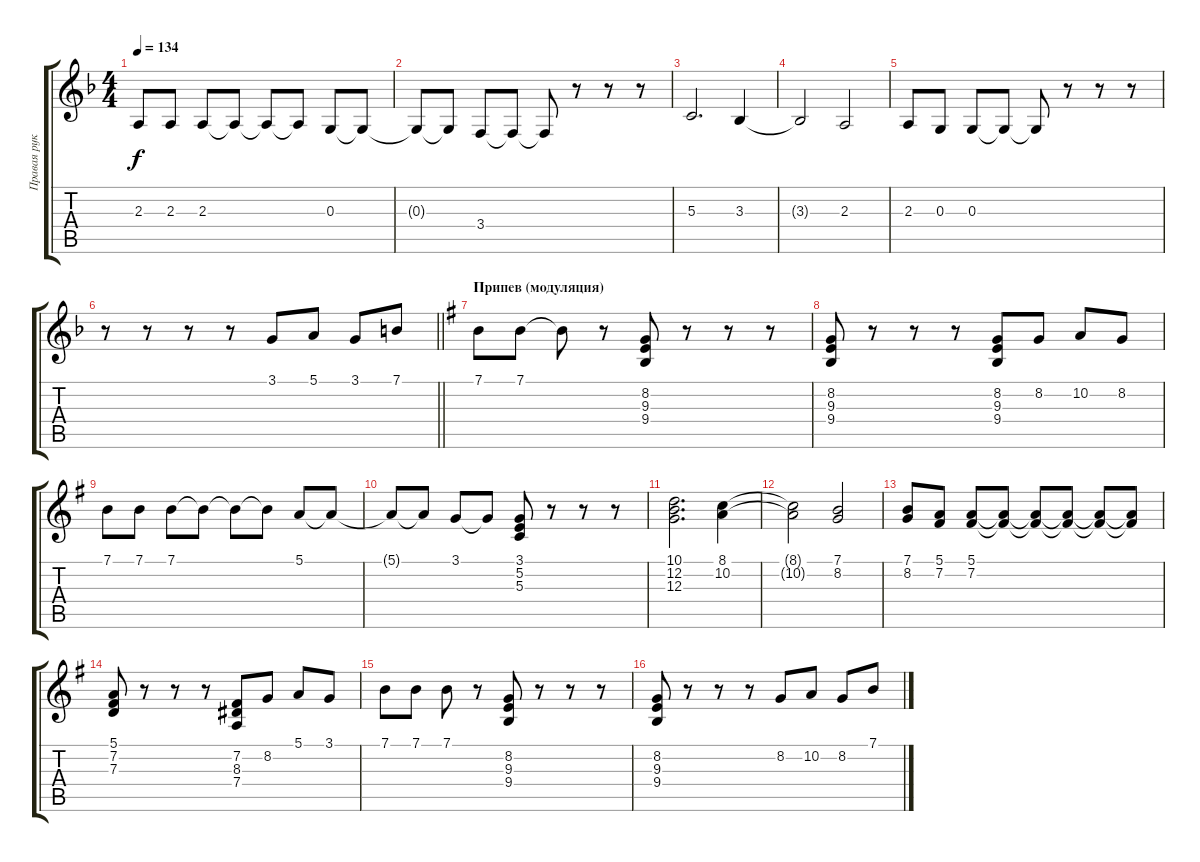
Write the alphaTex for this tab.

\track ("Правая рука" "Правая рук") {instrument accordion}
\staff {score tabs}
\tuning (E4 B3 G3 D3 A2 E2) {hide}
\ts (4 4)
\tempo 134
\clef g2
\ks dminor
2.3.8{dy f} 2.3.8 2.3.8 2.3{t}.8 2.3{t}.8 2.3{t}.8 0.3.8 0.3{t}.8 |
0.3{t}.8 0.3{t}.8 3.4.8 3.4{t}.8 3.4{t}.8 r.8 r.8 r.8 |
5.3.2{d} 3.3.4 |
3.3{t}.2 2.3.2 |
2.3.8 0.3.8 0.3.8 0.3{t}.8 0.3{t}.8 r.8 r.8 r.8 |
\barLineRight lightlight
r.8 r.8 r.8 r.8 3.1.8 5.1.8 3.1.8 7.1.8 |
\section ("" "Припев (модуляция)")
\ks eminor
7.1.8 7.1.8 7.1{t}.8 r.8 (8.2 9.3 9.4).8 r.8 r.8 r.8 |
(8.2 9.3 9.4).8 r.8 r.8 r.8 (8.2 9.3 9.4).8 8.2.8 10.2.8 8.2.8 |
7.1.8 7.1.8 7.1.8 7.1{t}.8 7.1{t}.8 7.1{t}.8 5.1.8 5.1{t}.8 |
5.1{t}.8 5.1{t}.8 3.1.8 3.1{t}.8 (3.1 5.2 5.3).8 r.8 r.8 r.8 |
(10.1 12.2 12.3).2{d} (8.1 10.2).4 |
(8.1{t} 10.2{t}).2 (7.1 8.2).2 |
(7.1 8.2).8 (5.1 7.2).8 (5.1 7.2).8 (5.1{t} 7.2{t}).8 (5.1{t} 7.2{t}).8 (5.1{t} 7.2{t}).8 (5.1{t} 7.2{t}).8 (5.1{t} 7.2{t}).8 |
(5.1 7.2 7.3).8 r.8 r.8 r.8 (7.2 8.3 7.4).8 8.2.8 5.1.8 3.1.8 |
7.1.8 7.1.8 7.1.8 r.8 (8.2 9.3 9.4).8 r.8 r.8 r.8 |
(8.2 9.3 9.4).8 r.8 r.8 r.8 8.2.8 10.2.8 8.2.8 7.1.8
